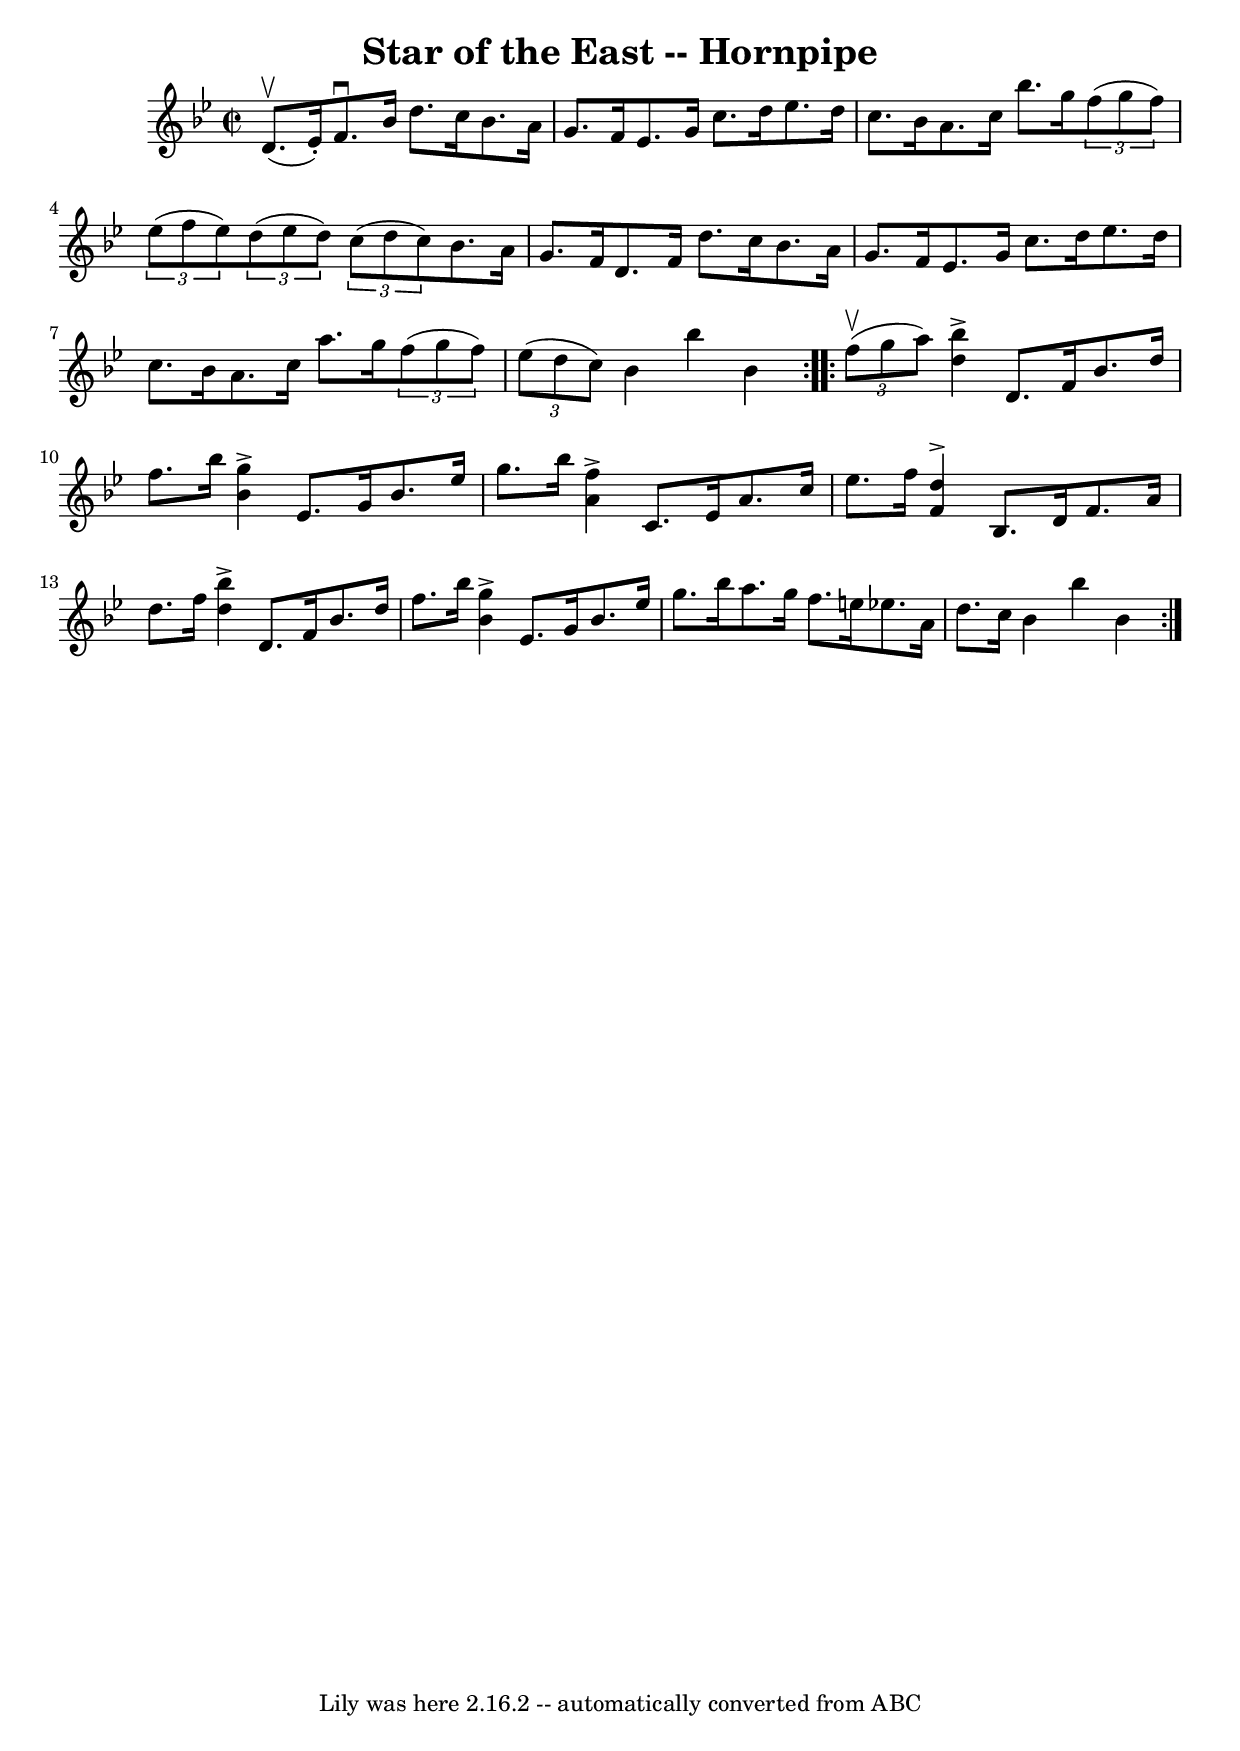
\version "2.16.2"
\include "Mammoth.ily"
\header {
	%% book = "Cole's 1000 Fiddle Tunes"
	crossRefNumber = "1"
	footnotes = ""
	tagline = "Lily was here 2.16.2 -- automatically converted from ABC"
	title = "Star of the East -- Hornpipe"
}
voicedefault =  {


\repeat volta 2 {
\override Staff.TimeSignature #'style = #'C
 \time 2/2 
\key bes \major d'8. (^\upbow ees'16 -.) |
 f'8. 
^\downbow bes'16 d''8. c''16 bes'8. a'16 g'8. f'16  
|
 ees'8. g'16 c''8. d''16 ees''8. d''16 c''8.    
bes'16  |
 a'8. c''16 bes''8. g''16    \times 2/3 { f''8 (
 g''8 f''8) }   \times 2/3 { ees''8 (f''8 ees''8) } |
  
 \times 2/3 { d''8 (ees''8 d''8) }   \times 2/3 { c''8 (d''8    
c''8) } bes'8. a'16 g'8. f'16  |
 d'8. f'16 d''8. 
 c''16 bes'8. a'16 g'8. f'16  |
 ees'8. g'16 c''8.  
 d''16 ees''8. d''16 c''8. bes'16  |
 a'8. c''16    
a''8. g''16    \times 2/3 { f''8 (g''8 f''8) }   \times 2/3 {   
ees''8 (d''8 c''8) } |
 bes'4 bes''4 bes'4  }     
\repeat volta 2 {   \times 2/3 { f''8 (^\upbow g''8 a''8) } |
  
 << bes''4^\accent d''4   >> d'8. f'16 bes'8. d''16 f''8.    
bes''16  |
   << g''4^\accent bes'4   >> ees'8. g'16 bes'8.    
ees''16 g''8. bes''16  |
     << f''4^\accent a'4   >> c'8.    
ees'16 a'8. c''16 ees''8. f''16  |
   << d''4^\accent   
f'4   >> bes8. d'16 f'8. a'16 d''8. f''16  |
     <<   
bes''4^\accent d''4   >> d'8. f'16 bes'8. d''16 f''8. bes''16 
 |
   << g''4^\accent bes'4   >> ees'8. g'16 bes'8. ees''16 
 g''8. bes''16  |
 a''8. g''16 f''8. e''16 ees''!8.  
 a'16 d''8. c''16  |
 bes'4 bes''4 bes'4  }   
}

\score{
    <<

	\context Staff="default"
	{
	    \voicedefault 
	}

    >>
	\layout {
	}
	\midi {}
}
